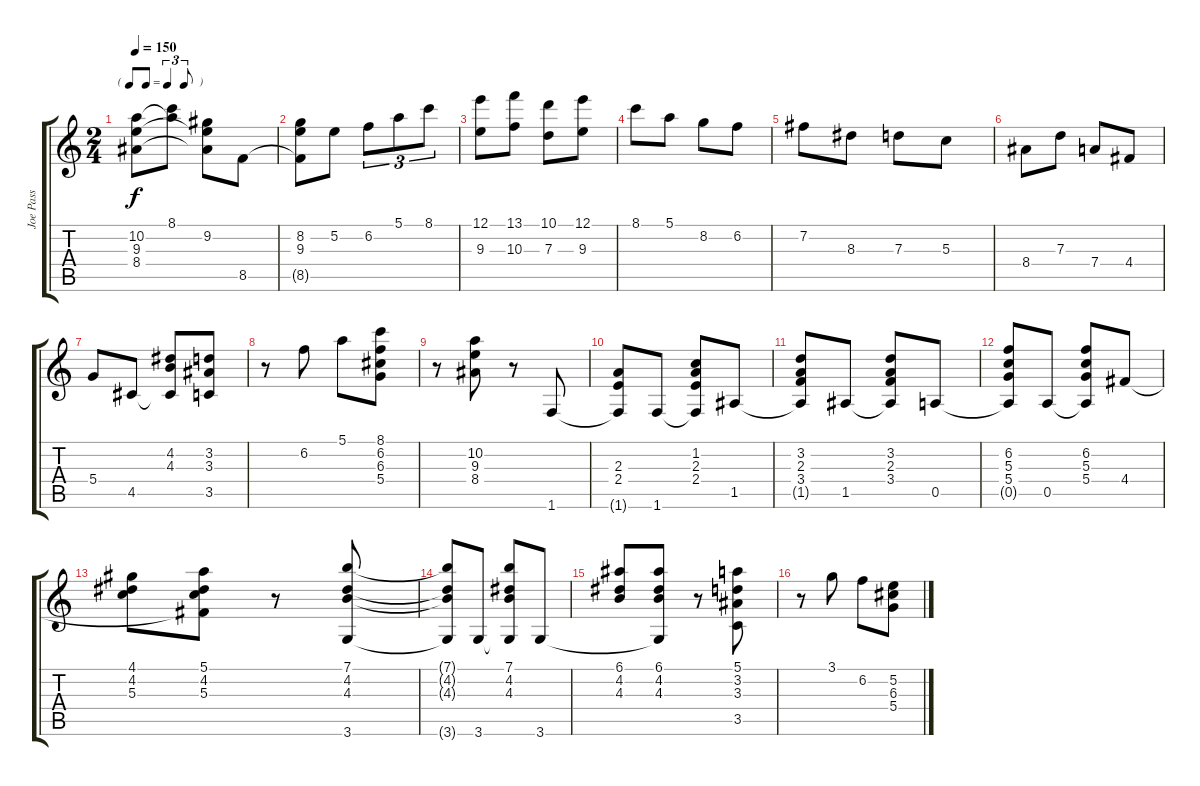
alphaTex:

\track ("Joe Pass" "Joe Pass") {instrument acousticguitarsteel}
\staff {score tabs}
\tuning (E4 B3 G3 D3 A2 E2) {hide}
\ts (2 4)
\tf triplet8th
\tempo 150
\clef g2
\ks c
(10.2 9.3 8.4).8{dy f} (8.1 10.2{t}).8 (9.2 9.3{t} 8.4{t}).8 8.5.8 |
(8.2 9.3 8.5{t}).8 5.2.8 6.2.8{tu (3 2)} 5.1.8{tu (3 2)} 8.1.8{tu (3 2)} |
(12.1 9.3).8 (13.1 10.3).8 (10.1 7.3).8 (12.1 9.3).8 |
8.1.8 5.1.8 8.2.8 6.2.8 |
7.2.8 8.3.8 7.3.8 5.3.8 |
8.4.8 7.3.8 7.4.8 4.4.8 |
5.4.8 4.5.8 (4.2 4.3 4.5{t}).8 (3.2 3.3 3.5).8 |
r.8 6.2.8 5.1.8 (8.1 6.2 6.3 5.4).8 |
r.8 (10.2 9.3 8.4).8 r.8 1.6.8 |
(2.3 2.4 1.6{t}).8 1.6.8 (1.2 2.3 2.4 1.6{t}).8 1.5.8 |
(3.2 2.3 3.4 1.5{t}).8 1.5.8 (3.2 2.3 3.4 1.5{t}).8 0.5.8 |
(6.2 5.3 5.4 0.5{t}).8 0.5.8 (6.2 5.3 5.4 0.5{t}).8 4.4.8 |
(4.1 4.2 5.3).8 (5.1 4.2 5.3 4.4{t}).8 r.8 (7.1 4.2 4.3 3.6).8 |
(7.1{t} 4.2{t} 4.3{t} 3.6{t}).8 3.6.8 (7.1 4.2 4.3 3.6{t}).8 3.6.8 |
(6.1 4.2 4.3).8 (6.1 4.2 4.3 3.6{t}).8 r.8 (5.1 3.2 3.3 3.5).8 |
r.8 3.1.8 6.2.8 (5.2 6.3 5.4).8
